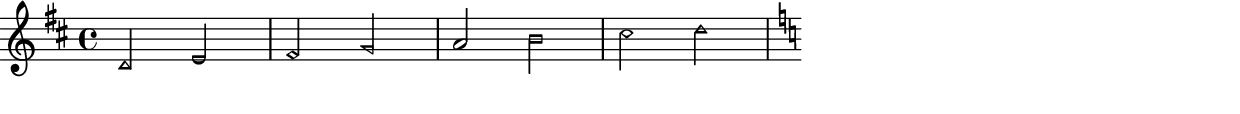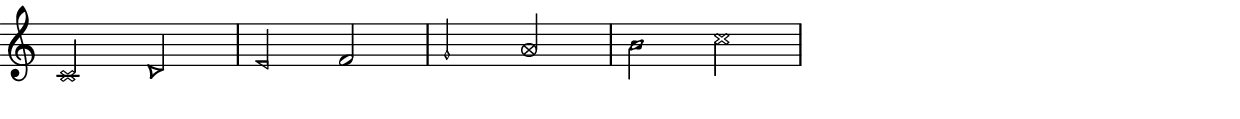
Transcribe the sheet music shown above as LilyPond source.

%% Generated by lilypond-book
%% Options: [exampleindent=10.16\mm,indent=0\mm,line-width=160\mm,paper-height=845.047\pt,paper-width=597.508\pt,papersize='(cons (* 597.508 pt) (* 845.047 pt)),quote]
\include "lilypond-book-preamble.ly"


% ****************************************************************
% Start cut-&-pastable-section
% ****************************************************************

#(ly:set-option 'eps-box-padding 3.000000)



\paper {
  #(set-paper-size '(cons (* 597.508 pt) (* 845.047 pt)))
  indent = 0\mm
  line-width = 160\mm
  % offset the left padding, also add 1mm as lilypond creates cropped
  % images with a little space on the right
  line-width = #(- line-width (* mm  3.000000) (* mm 1))
  line-width = 160\mm - 2.0 * 10.16\mm
  % offset the left padding, also add 1mm as lilypond creates cropped
  % images with a little space on the right
  line-width = #(- line-width (* mm  3.000000) (* mm 1))
}

\layout {
  
}




% ****************************************************************
% ly snippet:
% ****************************************************************
\sourcefilename "snippets/applying-note-head-styles-depending-on-the-step-of-the-scale.ly"
\sourcefileline 0
%% DO NOT EDIT this file manually; it was automatically
%% generated from the LilyPond Wiki
%% (https://wiki.lilypond.community).
%%
%% Make any changes in the Wiki itself, or in
%% `Documentation/snippets/new/`, then run
%% `scripts/auxiliar/makelsr.pl`.
%%
%% This file is in the public domain.

\version "2.24.0"

\header {
%% Translation of GIT committish: a8a85e19654e46d725563e6deba44083ef137a2c
  texidocja = "
@code{shapeNoteStyles} プロパティは、音階
(調号と、@code{tonic} プロパティによる) に応じて符頭の形を変化させる@c
ために用いることができます。このプロパティは形のセットを与える必要が@c
ありますが、(@code{triangle}, @code{cross}, @code{xcircle} などの図形表現を@c
用いて) 自由に定義できるほか、階名を使用して、アメリカの古い伝統の@c
形を基に定義することができます (いくつかのラテン語の階名も使用することが@c
できます)。

古いアメリカの歌集を模倣するには、@code{\\aikenHeads} や
@code{\\sacredHarpHeads} といった定義済みのコマンドを@c
符頭のスタイルとして用いることができます。

この例では、シェイプ ノートの符頭を得るいくつかの方法を示しています。@c
また、和声機能と符頭の対応を維持しながらメロディを移調する機能も示しています。
"
  doctitleja = "音階に応じて異なる符頭のスタイルを適用する"

%% Translation of GIT committish: 2f3474d9af596d677ed5b7ce720ae4d0954a6b51
  texidocit = "
La proprietà @code{shapeNoteStyles} può essere usata per definire vari
stili di teste di nota per ogni grado della scala (definita dall'armatura
di chiave o dalla proprietà @code{tonic}). Questa proprietà richiede un
insieme di simboli, che può essere puramente arbitrario (sono permesse
espressioni geometriche come @code{triangle}, @code{cross} e @code{xcircle})
o basato sull'antica tradizione tipografica americana (sono consentiti
anche alcuni nomi di nota latini).

Detto questo, per imitare gli antichi canzionieri americani, ci sono vari
stili predefiniti disponibili attraverso dei comodi comandi come
@code{\\aikenHeads} o @code{\\sacredHarpHeads}.

Questo esempio mostra modi diversi di ottenere teste di nota di varie
forme e illustra la possibilità di trasporre una melodia senza
perdere la corrispondenza tra le funzioni armoniche e gli stili delle
teste.

"
  doctitleit = "Applicazione degli stili delle teste di nota in base al grado della scala"

%% Translation of GIT committish: de1e42ce512f3690387cdd065109bddff1b7bd6d
  texidocfr = "
La propriété @code{shapeNoteStyles} permet d'affecter un profil
particulier à chaque degré de la gamme -- à partir de l'armure ou
de la propriété @code{tonic}.  Ses valeurs sont constituées d'une liste
de symboles, qu'il s'agisse de formes géométriques (@code{triangle},
@code{cross} ou @code{xcircle}) ou basés sur la tradition des graveurs
américains (avec quelques noms de note latins).

LilyPond dispose de deux raccourcis, @code{\\aikenHeads} et
@code{\\sacredHarpHeads}, permettant de reproduire d'anciens recueils de
chansons américaines.

L'exemple suivant montre plusieurs manières de profiler les têtes de
note, ainsi que la capacité de transposer tout en respectant la fonction
harmonique de chaque note dans la gamme.
"

  doctitlefr = "Profilage des notes selon leur degré dans la gamme"

%% Translation of GIT committish: 4f16fa98fd258f08e64203c793028ea3e363b1c0
  doctitlees = "Aplicar estilos de cabeza según la nota de la escala"
  texidoces = "
La propiedad @code{shapeNoteStyles} se puede usar para definir
varios estilos de cabezas de nota para cada grado de la escala
(según esté establecido por la armadura o por la propiedad
@code{tonic}).

Esta propiedad requiere un conjunto de símbolos, que pueden ser
puramente arbitrarios (se permiten expresiones geométricas como
@code{triangle}, triángulo, @code{cross}, aspas, y @code{xcircle},
círculo con aspas) o basados en una antigua tradición americana de
grabado (ciertos nombres de nota latinos trambién se permiten).

Dicho esto, para imitar antiguos cancioneros americanos, existen
varios estilos predefinidos de cabezas de nota disponibles a
través de instrucciones de abreviatura como @code{\\aikenHeads} o
@code{\\sacredHarpHeads}.

Este ejemplo muestra distintas formas de obtener cabezas de notas
con forma, y muestra la capacidad de transportar una melodía sin
perder la correspondencia entre las funciones armónicas y los
estilos de cabezas de nota.

"

%% Translation of GIT committish: 0a868be38a775ecb1ef935b079000cebbc64de40
  doctitlede = "Notenkopfstile basierend auf der Tonleiterstufe erstellen"
  texidocde = "
Die @code{shapeNoteStyles}-(NotenFormenStile)-Eigenschaft kann benutzt
werden, um verschiedene Notenstile für jeden Schritt der Tonleiter
zu definieren (vorgegeben von der Tonart oder der @qq{tonic}
(Tonika)-Eigenschaft.  Diese Eigenschaft braucht eine Anzahl von Symbolen,
welche beliebig sein können (geometrische Ausdrücke wie @code{triangle}
(Dreieck), @code{cross} (Kreuz) und @code{xcircle} (X-Kreis) sind erlaubt)
oder basierend auf einer alten amerikanischen Notensatztradition (einige
lateinische Notenbezeichnungen sind auch erlaubt).

Um alte amerikanische Liederbücher zu imitieren, gibt es einige
vordefinierte Notenstile wie etwa @code{\\aikenHeads} (im Stil von Aiken)
oder @code{\\sacredHarpHeads} (im Stil der Sacred Harp-Tradition).

Dieses Beispiel zeigt, wie man unterschiedlich geformte Noten erhält und
eine Melodie transponieren kann, ohne dass das Verhältnis zwischen den
harmonischen Funktionen und dem Notenstil verloren geht.

"

%% Translation of GIT committish: 8ffecf6be17c6ec2ff87cf31873121a8cce29b09
  doctitleca = "Aplicar estils de cap segons la nota de l'escala"
  texidocca = "
La propietat @code{shapeNoteStyles} es pot usar per definir diversos
estils de caps de nota per a cada grau de l'escala (segons estigui
establert per l'armadura o per la propietat @code{tonic}).  Aquesta
propietat requereix un conjunt de símbols, que poden ser purament
arbitraris (es permeten expressions geomètriques com @code{triangle},
triangle, @code{cross}, aspes, i @code{xcircle}, cercle amb aspes) o
basats en una antiga tradició americana de gravat (també es permeten
certs noms de nota llatins).

Dit això, per imitar antics cançoners americans, hi ha diversos
estils predefinits de caps de nota disponibles mitjançant ordres
d'abreviatura com @code{\\aikenHeads} o @code{\\sacredHarpHeads}.

Aquest exemple mostra diferents formes d'obtenir caps de nota amb
forma i mostra la capacitat de transportar una melodia sense perdre
la correspondència entre les funcions harmòniques i els estils de
caps de nota.

"

  categories = "Editorial annotations, Pitches"

  texidoc = "
The @code{shapeNoteStyles} property can be used to define various note
head styles for each step of the scale (as set by the key signature or
the @code{tonic} property).

This property requires a set of symbols, which can be purely arbitrary
(geometrical expressions such as @code{triangle}, @code{cross}, and
@code{xcircle} are allowed) or based on old American engraving
tradition (some latin note names are also allowed).

That said, to imitate old American song books, there are several
predefined note head styles available through shortcut commands such as
@code{\\aikenHeads} or @code{\\sacredHarpHeads}.

This example shows different ways to obtain shape note heads, and
demonstrates the ability to transpose a melody without losing the
correspondence between harmonic functions and note head styles.
"

  doctitle = "Applying note head styles depending on the step of the scale"
} % begin verbatim


fragment = {
  \key c \major
  c2 d
  e2 f
  g2 a
  b2 c
}

\new Staff {
  \transpose c d
  \relative c' {
    \set shapeNoteStyles = ##(do re mi fa
                               #f la ti)
    \fragment
  }

  \break

  \relative c' {
    \set shapeNoteStyles = ##(cross triangle fa #f
                               mensural xcircle diamond)
    \fragment
  }
}



% ****************************************************************
% end ly snippet
% ****************************************************************
